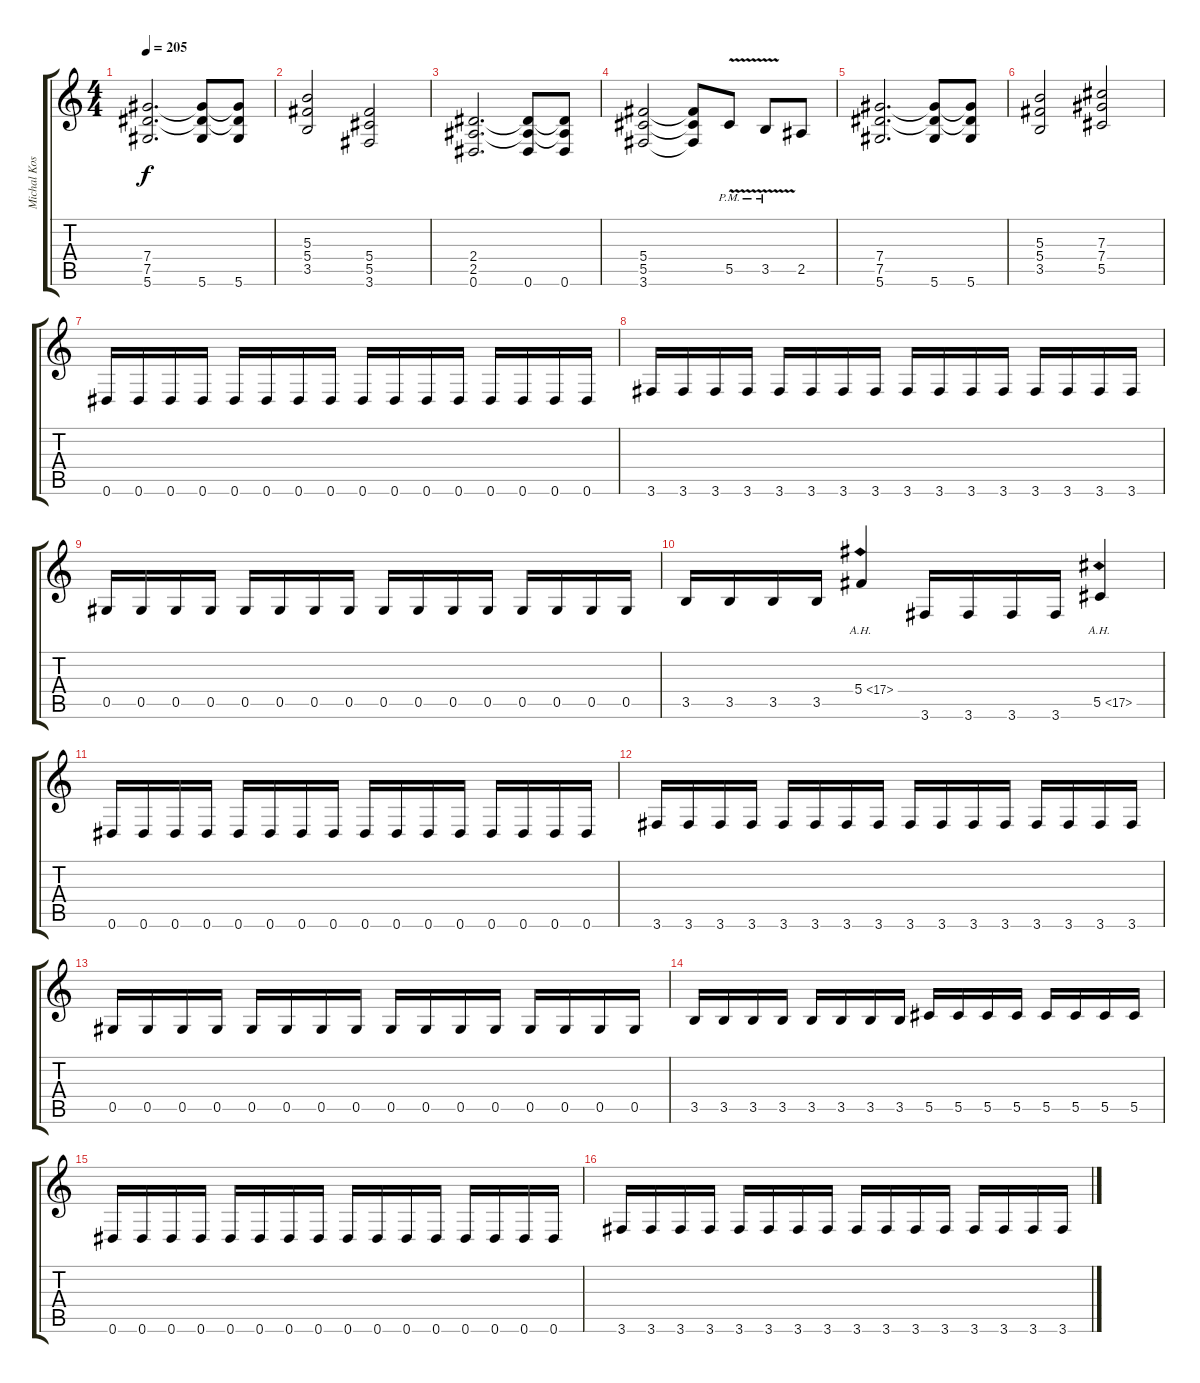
\track ("Michal Kostrzynski" "Michal Kos") {instrument distortionguitar}
\staff {score tabs}
\tuning (Eb4 Bb3 Gb3 Db3 Ab2 Eb2) {hide}
\ts (4 4)
\tempo 205
\clef g2
\ks c
(7.4 7.5 5.6).2{d dy f} (7.4{t} 7.5{t} 5.6).8 (7.4{t} 7.5{t} 5.6).8 |
(5.3 5.4 3.5).2 (5.4 5.5 3.6).2 |
(2.4 2.5 0.6).2{d} (2.4{t} 2.5{t} 0.6).8 (2.4{t} 2.5{t} 0.6).8 |
(5.4 5.5 3.6).2 (5.4{t} 5.5{t} 3.6{t}).8 5.5{v pm}.8 3.5{v pm}.8 2.5.8 |
(7.4 7.5 5.6).2{d} (7.4{t} 7.5{t} 5.6).8 (7.4{t} 7.5{t} 5.6).8 |
(5.3 5.4 3.5).2 (7.3 7.4 5.5).2 |
0.6.16 0.6.16 0.6.16 0.6.16 0.6.16 0.6.16 0.6.16 0.6.16 0.6.16 0.6.16 0.6.16 0.6.16 0.6.16 0.6.16 0.6.16 0.6.16 |
3.6.16 3.6.16 3.6.16 3.6.16 3.6.16 3.6.16 3.6.16 3.6.16 3.6.16 3.6.16 3.6.16 3.6.16 3.6.16 3.6.16 3.6.16 3.6.16 |
0.5.16 0.5.16 0.5.16 0.5.16 0.5.16 0.5.16 0.5.16 0.5.16 0.5.16 0.5.16 0.5.16 0.5.16 0.5.16 0.5.16 0.5.16 0.5.16 |
3.5.16 3.5.16 3.5.16 3.5.16 5.4{ah 12}.4{instrument guitarharmonics} 3.6.16{instrument distortionguitar} 3.6.16 3.6.16 3.6.16 5.5{ah 12}.4{instrument guitarharmonics} |
0.6.16{instrument distortionguitar} 0.6.16 0.6.16 0.6.16 0.6.16 0.6.16 0.6.16 0.6.16 0.6.16 0.6.16 0.6.16 0.6.16 0.6.16 0.6.16 0.6.16 0.6.16 |
3.6.16 3.6.16 3.6.16 3.6.16 3.6.16 3.6.16 3.6.16 3.6.16 3.6.16 3.6.16 3.6.16 3.6.16 3.6.16 3.6.16 3.6.16 3.6.16 |
0.5.16 0.5.16 0.5.16 0.5.16 0.5.16 0.5.16 0.5.16 0.5.16 0.5.16 0.5.16 0.5.16 0.5.16 0.5.16 0.5.16 0.5.16 0.5.16 |
3.5.16 3.5.16 3.5.16 3.5.16 3.5.16 3.5.16 3.5.16 3.5.16 5.5.16 5.5.16 5.5.16 5.5.16 5.5.16 5.5.16 5.5.16 5.5.16 |
0.6.16 0.6.16 0.6.16 0.6.16 0.6.16 0.6.16 0.6.16 0.6.16 0.6.16 0.6.16 0.6.16 0.6.16 0.6.16 0.6.16 0.6.16 0.6.16 |
3.6.16 3.6.16 3.6.16 3.6.16 3.6.16 3.6.16 3.6.16 3.6.16 3.6.16 3.6.16 3.6.16 3.6.16 3.6.16 3.6.16 3.6.16 3.6.16
